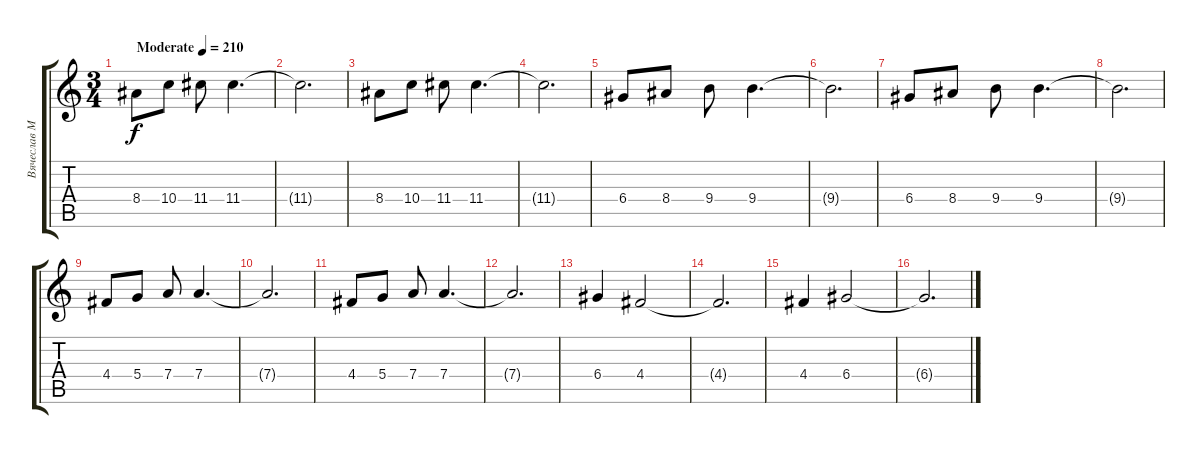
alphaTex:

\track ("Вячеслав Молчанов" "Вячеслав М") {instrument overdrivenguitar}
\staff {score tabs}
\tuning (E4 B3 G3 D3 A2 E2) {hide}
\ts (3 4)
\tempo (210 "Moderate")
\clef g2
\ks c
8.4.8{dy f instrument overdrivenguitar} 10.4.8 11.4.8 11.4.4{d} |
11.4{t}.2{d} |
8.4.8 10.4.8 11.4.8 11.4.4{d} |
11.4{t}.2{d} |
6.4.8 8.4.8 9.4.8 9.4.4{d} |
9.4{t}.2{d} |
6.4.8 8.4.8 9.4.8 9.4.4{d} |
9.4{t}.2{d} |
4.4.8 5.4.8 7.4.8 7.4.4{d} |
7.4{t}.2{d} |
4.4.8 5.4.8 7.4.8 7.4.4{d} |
7.4{t}.2{d} |
6.4.4 4.4.2 |
4.4{t}.2{d} |
4.4.4 6.4.2 |
6.4{t}.2{d}
